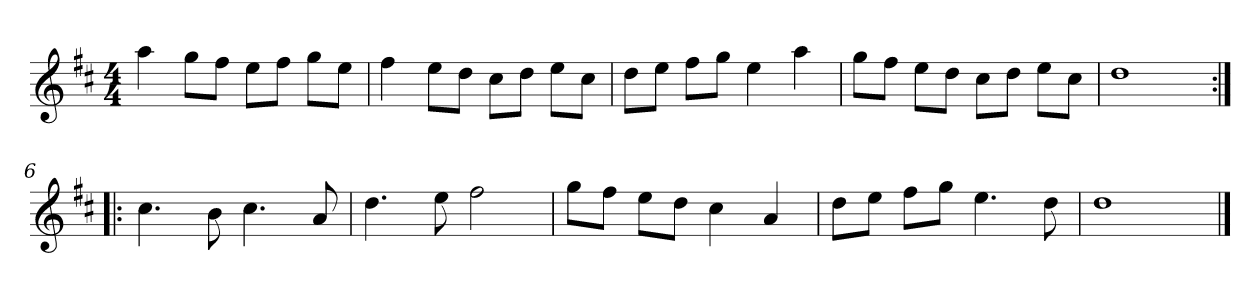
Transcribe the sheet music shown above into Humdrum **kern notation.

**kern
*part1
*staff1
*clefG2
*k[f#c#]
*D:
*M4/4
*MM120
=1
4aa
8gg\L
8ff#\J
8ee\L
8ff#\J
8gg\L
8ee\J
=2
4ff#
8ee\L
8dd\J
8cc#\L
8dd\J
8ee\L
8cc#\J
=3
8dd\L
8ee\J
8ff#\L
8gg\J
4ee
4aa
=4
8gg\L
8ff#\J
8ee\L
8dd\J
8cc#\L
8dd\J
8ee\L
8cc#\J
=5
1dd
=6:|!|:
4.cc#
8b
4.cc#
8a
=7
4.dd
8ee
2ff#
=8
8gg\L
8ff#\J
8ee\L
8dd\J
4cc#
4a
=9
8dd\L
8ee\J
8ff#\L
8gg\J
4.ee
8dd
=10
1dd
==
*-
